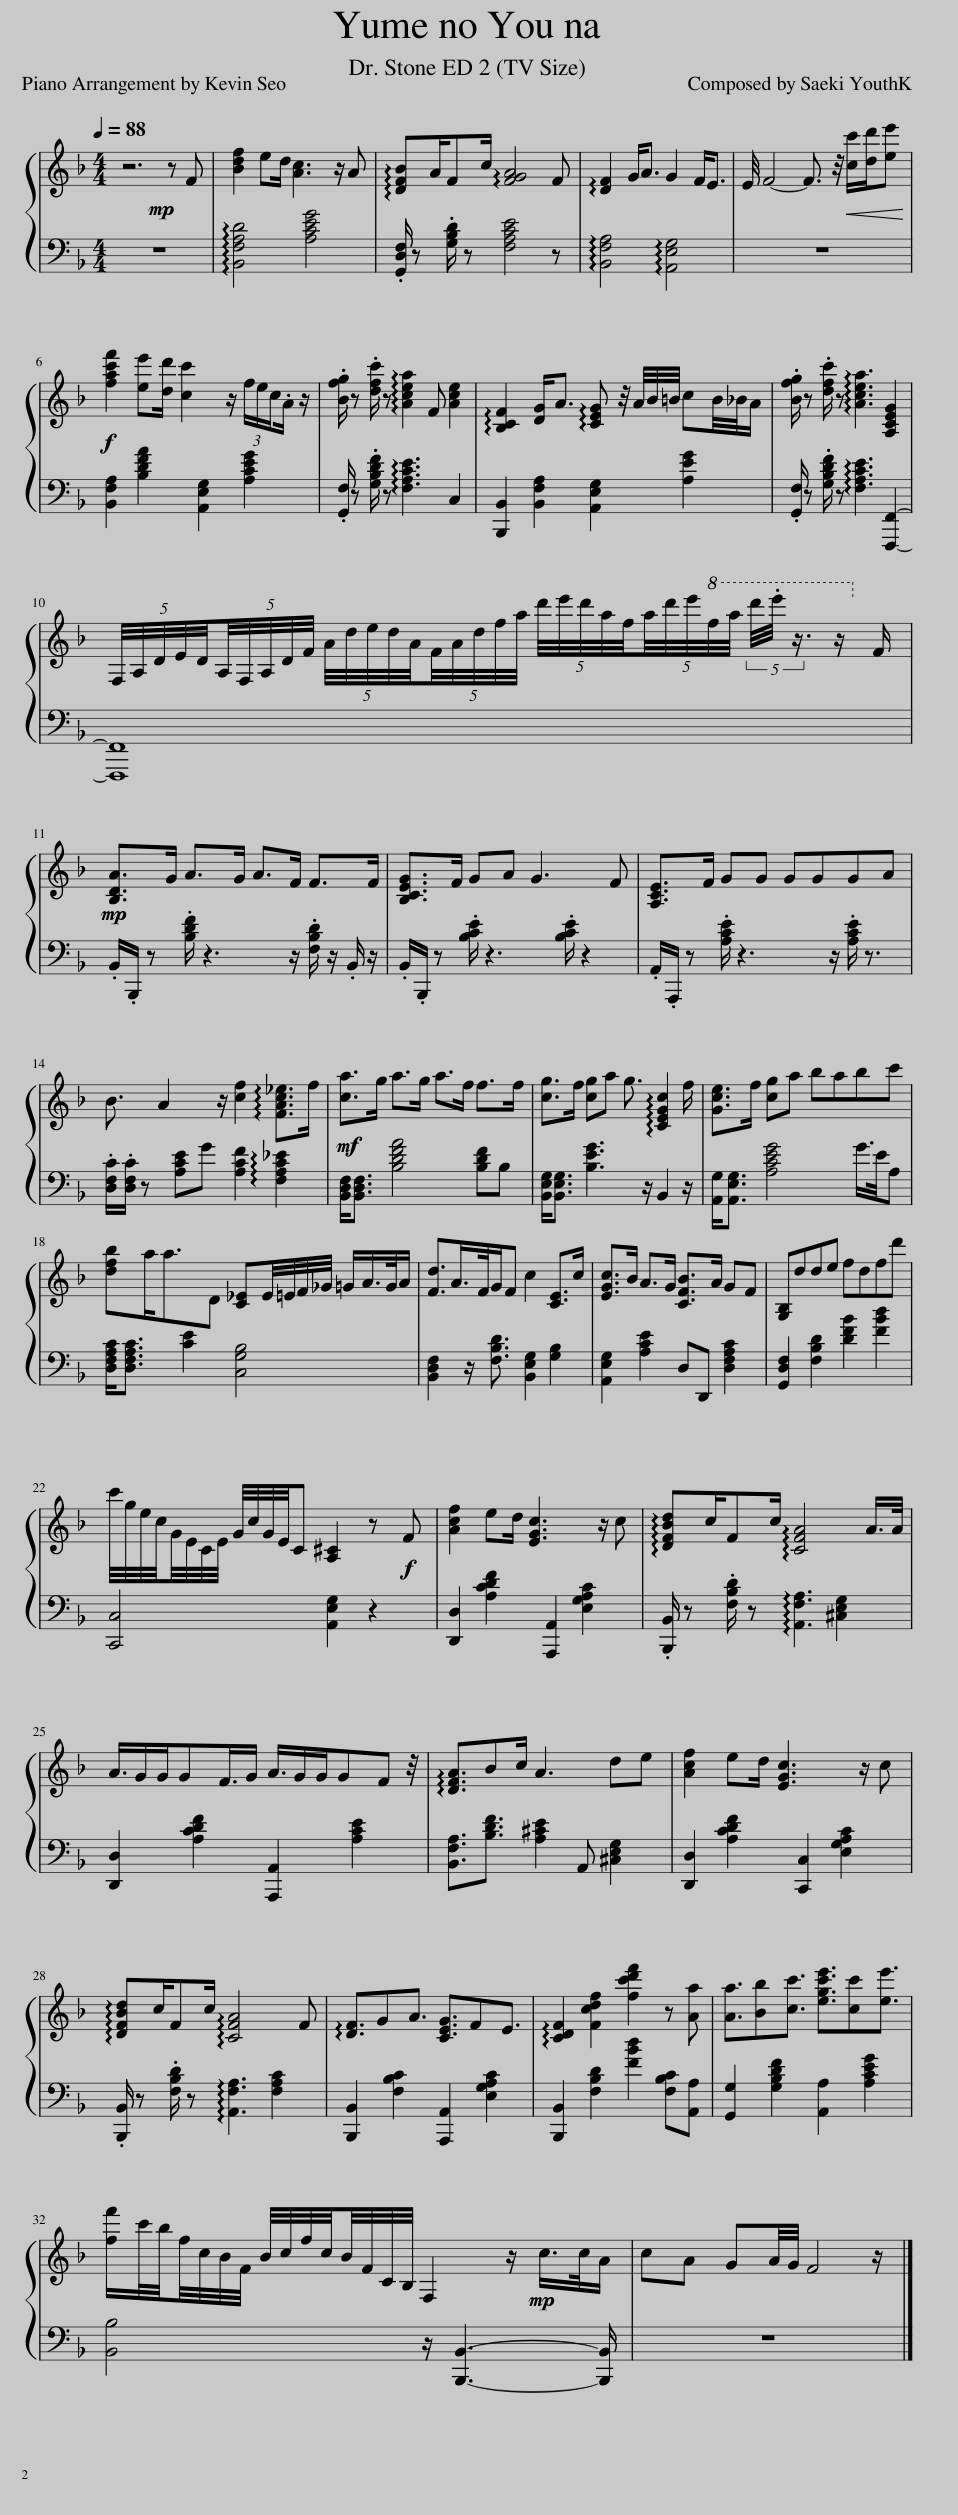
X:1
%%score { 1 | 2 }
L:1/8
Q:1/4=88
M:4/4
I:linebreak $
K:F
V:1 treble
V:2 bass
V:1
 z6!mp! z F | [Bdf]2 ed/ [Ac]3 z/ A | !arpeggio![DFB]A/Fc/ !arpeggio![FGA]4 F | !arpeggio![DF]2 G<A G2 F<E | E/4 F4- F3/2 z/4!<(! [cc']/[dd']/[ee']!<)! |$ %5
!f! [fac'f']2 [ee'][dd']/ [cc']2 z/ (3f/e/c/.A/ z/ | .[Bfg]/ z .[dfc']/ z !arpeggio![Acea]2 F [Ace]2 | !arpeggio![B,CF]2 [DG]<A !arpeggio![CEG] z/4 A/4B/4=B/4 cB/4_B/4A/ | .[Bfg]/ z .[dfc']/ z !arpeggio![Acea]3 [A,CEG]2 |$ (5:4:5F,/4A,/4D/4E/4D/4(5:4:5A,/4F,/4A,/4D/4F/4 (5:4:5A/4d/4e/4d/4A/4(5:4:5F/4A/4d/4f/4a/4 (5:4:5d'/4e'/4d'/4a/4f/4(5:4:5a/4d'/4e'/4!8va(!f'/4a'/4 (5:4:3d''/4.e''/4 z3/4 z/!8va)! F/ |$ %10
!mp! [B,DA]>G A>G A>F F>F | [B,CEG]>F GA G3 F | [A,CE]>F GG GGGA |$ B3/2 A2 z/ [cf]2 !arpeggio![FAc_e]>f |!mf! [ca]>g a>g a>f f>f | %15
 [cg]>f [cg]a g3/2 !arpeggio![CEGc]2 f/ | [Gce]>f [cg]a babc' |$ [dfb]a<aD [C_E]E/4=E/4F/4_G/4 =G/A/>G/A/ | [Fd]3/2A/>F/G/F c2 [CE]>c | [EGc]>B A>G [CFB]>A GF | %20
 [G,B,]dde fdfd' |$ c'/4g/4e/4c/4G/4E/4C/4E/4 G/4c/4G/4E/4C [A,^C]2 z!f! F | [Acf]2 ed/ [EGc]3 z/ c | !arpeggio![DFBd]c/Fc/ !arpeggio![CFA]4 A/>A/ |$ A3/4G/G/GF3/4G/ A3/4G/G/GF z/4 | %25
 !arpeggio![DFA]3/2Bc/ A3 de | [Acf]2 ed/ [EGc]3 z/ c |$ !arpeggio![DFBd]c/Fc/ !arpeggio![CFA]4 F | !arpeggio![DF]3/2GA3/2 [CEG]3/2FE3/2 | !arpeggio![CDF]2 [Fcdf]2 [fc'd'f']2 z [Aa] | %30
 [Aa]3/2[Bb][cc']3/2 [egc'e']3/2[cc'][ee']3/2 |$ [ff']/c'/4b/4f/4c/4B/4F/4 B/4c/4f/4c/4B/4F/4C/4B,/4 F,2 z/!mp! c/>c/A/ | cA GA/4G/4 F4 z/ |] %33
V:2
 z8 | !arpeggio![B,,F,A,D]4 [A,CEG]4 | .[G,,D,F,]/ z .[G,B,D]/ z [F,A,CE]4 z | !arpeggio![B,,F,A,]4 !arpeggio![A,,E,G,]4 | z8 |$ %5
 [B,,F,A,]2 [B,DFA]2 [A,,E,G,]2 [A,CEG]2 | .[G,,F,]/ z .[G,B,DF]/ z !arpeggio![F,A,CE]3 C,2 | [B,,,B,,]2 [B,,F,A,]2 [A,,E,G,]2 [A,EG]2 | .[G,,F,]/ z .[G,B,DF]/ z !arpeggio![F,A,CE]3 [F,,,F,,]2- |$ [F,,,F,,]8 |$ %10
 .B,,/.B,,,/ z .[B,DF]/ z3 z/ .[F,B,D]/ z/ .B,,/ z/ | .B,,/.B,,,/ z .[B,CE]/ z3 .[B,CE]/ z2 | .A,,/.A,,,/ z .[A,CE]/ z3 z/ .[A,CE]/ z3/2 |$ .[D,F,C]/.[D,F,C]/ z [A,CE]G [A,CF]2 !arpeggio![F,A,C_E]2 | [B,,D,F,]<[B,,D,F,] [B,DFA]4 [B,DF]B, | %15
 [B,,E,G,]<[B,,E,G,] [B,EG]3 z/ B,,2 z/ | [A,,G,]<[A,,E,G,] [A,CEG]4 G/>E/A, |$ [D,F,A,C]<[D,F,A,C] [CE]2 [C,G,B,]4 | [B,,D,F,]2 z/ [F,B,D]3/2 [B,,E,G,]2 [G,B,]2 | [A,,E,G,]2 [A,CE]2 D,D,, [D,F,A,C]2 | %20
 [G,,D,F,]2 [F,B,D]2 [DFB]2 [FBd]2 |$ [C,,C,]4 [A,,E,G,]2 z2 | [D,,D,]2 [A,CDF]2 [A,,,A,,]2 [E,G,A,C]2 | .[B,,,B,,]/ z .[F,B,D]/ z !arpeggio![A,,F,A,]3 [^C,E,G,]2 |$ [D,,D,]2 [A,CDF]2 [A,,,A,,]2 [A,CE]2 | %25
 [B,,F,A,]3/2[B,DF]3/2 [A,^CE]2 A,, [^C,E,G,]2 | [D,,D,]2 [A,CDF]2 [C,,C,]2 [E,G,A,C]2 |$ .[B,,,B,,]/ z .[F,B,D]/ z !arpeggio![A,,F,A,]3 [F,A,C]2 | [B,,,B,,]2 [F,B,C]2 [A,,,A,,]2 [E,G,A,C]2 | [B,,,B,,]2 [F,B,D]2 [FBd]2 [F,B,C][A,,A,] | %30
 [G,,G,]2 [G,B,DF]2 [A,,A,]2 [A,CEG]2 |$ [B,,B,]4 z/ [B,,,B,,]3- [B,,,B,,]/ | z8 |] %33
